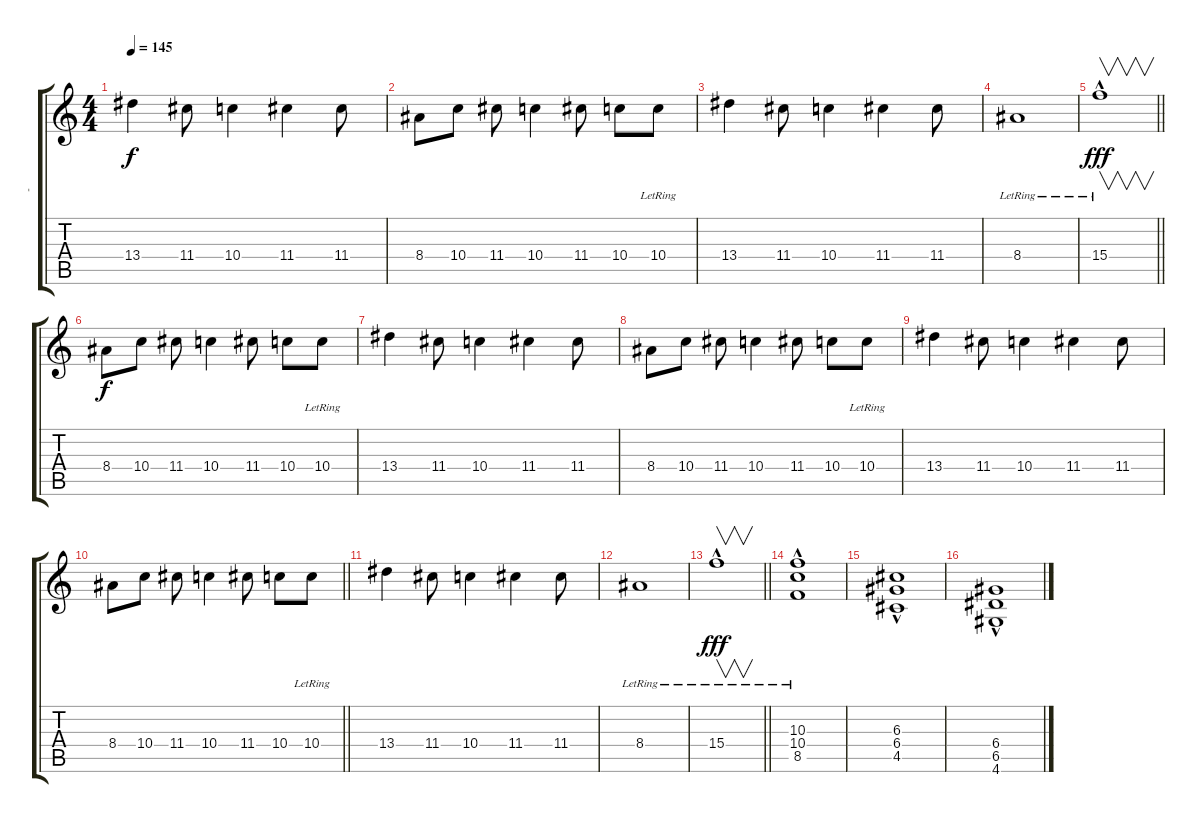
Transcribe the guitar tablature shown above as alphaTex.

\track ("-" "-") {instrument distortionguitar}
\staff {score tabs}
\tuning (E4 B3 G3 D3 A2 E2) {hide}
\ts (4 4)
\tempo 145
\clef g2
\ks c
13.4.4{dy f} 11.4.8 10.4.4 11.4.4 11.4.8 |
8.4.8 10.4.8 11.4.8 10.4.4 11.4.8 10.4.8 10.4{lr}.8 |
13.4.4 11.4.8 10.4.4 11.4.4 11.4.8 |
8.4{lr}.1 |
\barLineRight lightlight
15.4{hac lr}.1{v dy fff} |
8.4.8{dy f} 10.4.8 11.4.8 10.4.4 11.4.8 10.4.8 10.4{lr}.8 |
13.4.4 11.4.8 10.4.4 11.4.4 11.4.8 |
8.4.8 10.4.8 11.4.8 10.4.4 11.4.8 10.4.8 10.4{lr}.8 |
13.4.4 11.4.8 10.4.4 11.4.4 11.4.8 |
\barLineRight lightlight
8.4.8 10.4.8 11.4.8 10.4.4 11.4.8 10.4.8 10.4{lr}.8 |
13.4.4 11.4.8 10.4.4 11.4.4 11.4.8 |
8.4{lr}.1 |
\barLineRight lightlight
15.4{hac lr}.1{v dy fff} |
(10.3{hac lr} 10.4{hac lr} 8.5{hac lr}).1 |
(6.3{hac} 6.4{hac} 4.5{hac}).1 |
(6.4{hac} 6.5{hac} 4.6{hac}).1
